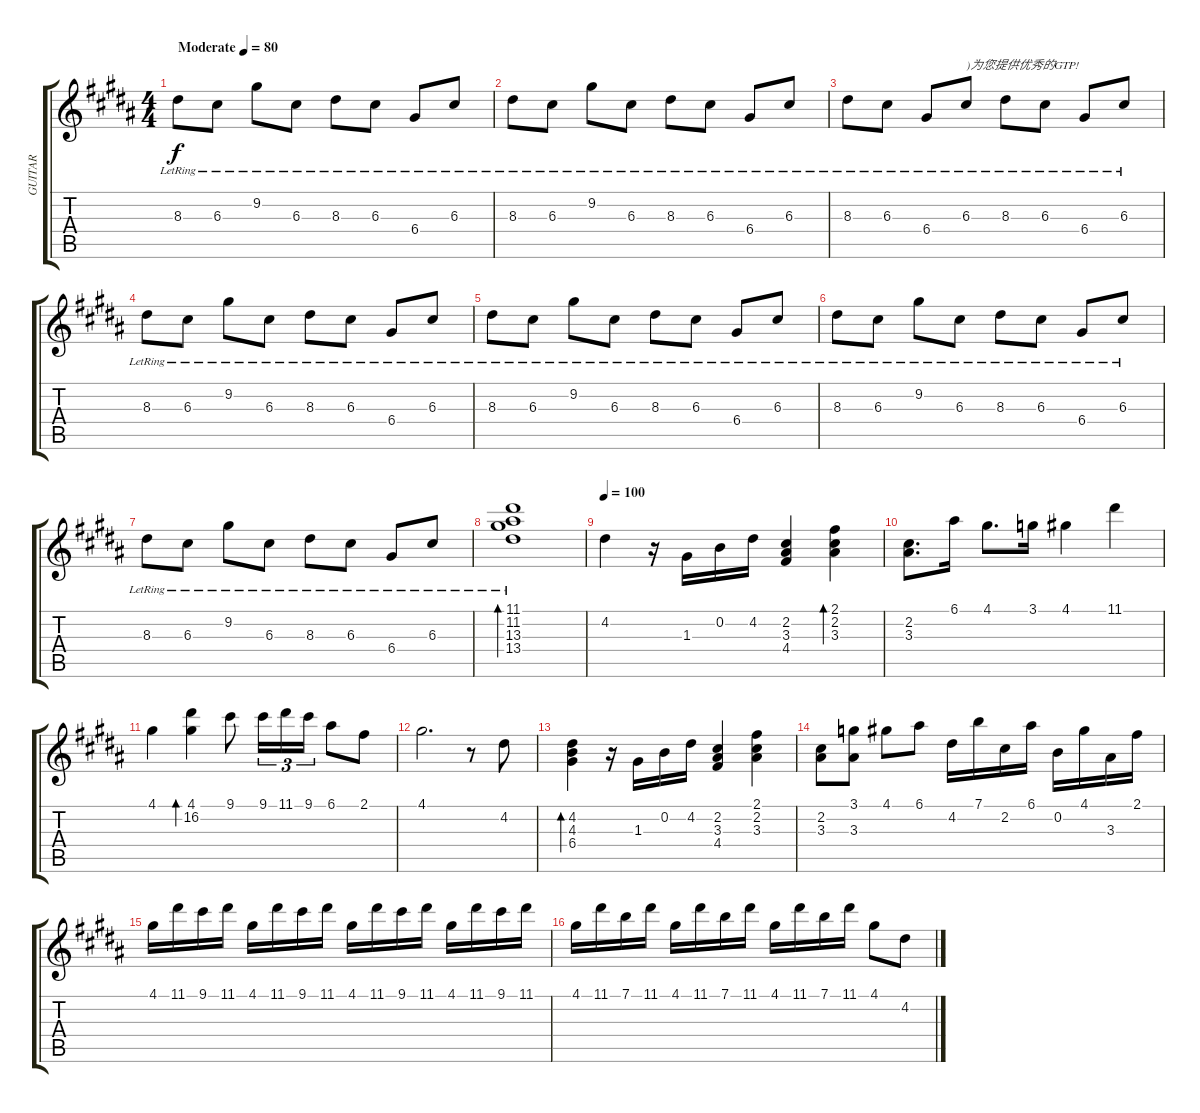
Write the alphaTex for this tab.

\track ("GUITAR" "GUITAR") {instrument electricguitarclean}
\staff {score tabs}
\tuning (E4 B3 G3 D3 A2 E2) {hide}
\ts (4 4)
\tempo (80 "Moderate")
\clef g2
\ks b
8.3{lr}.8{dy f instrument electricguitarclean} 6.3{lr}.8 9.2{lr}.8 6.3{lr}.8 8.3{lr}.8 6.3{lr}.8 6.4{lr}.8 6.3{lr}.8 |
8.3{lr}.8 6.3{lr}.8 9.2{lr}.8 6.3{lr}.8 8.3{lr}.8 6.3{lr}.8 6.4{lr}.8 6.3{lr}.8 |
8.3{lr}.8 6.3{lr}.8 6.4{lr}.8 6.3{lr}.8{txt ")为您提供优秀的GTP!"} 8.3{lr}.8 6.3{lr}.8 6.4{lr}.8 6.3{lr}.8 |
8.3{lr}.8 6.3{lr}.8 9.2{lr}.8 6.3{lr}.8 8.3{lr}.8 6.3{lr}.8 6.4{lr}.8 6.3{lr}.8 |
8.3{lr}.8 6.3{lr}.8 9.2{lr}.8 6.3{lr}.8 8.3{lr}.8 6.3{lr}.8 6.4{lr}.8 6.3{lr}.8 |
8.3{lr}.8 6.3{lr}.8 9.2{lr}.8 6.3{lr}.8 8.3{lr}.8 6.3{lr}.8 6.4{lr}.8 6.3{lr}.8 |
8.3{lr}.8 6.3{lr}.8 9.2{lr}.8 6.3{lr}.8 8.3{lr}.8 6.3{lr}.8 6.4{lr}.8 6.3{lr}.8 |
(11.1{lr} 11.2{lr} 13.3{lr} 13.4{lr}).1{bd 240} |
\tempo 100
4.2.4 r.16 1.3.16 0.2.16 4.2.16 (2.2 3.3 4.4).4 (2.1 2.2 3.3).4{bd 240} |
(2.2 3.3).8{d} 6.1.16 4.1.8{d} 3.1.16 4.1.4 11.1.4 |
4.1.4 (4.1 16.2).4{bd 240} 9.1.8 9.1.16{tu (3 2)} 11.1.16{tu (3 2)} 9.1.16{tu (3 2)} 6.1.8 2.1.8 |
4.1.2{d} r.8 4.2.8 |
(4.2 4.3 6.4).4{bd 240} r.16 1.3.16 0.2.16 4.2.16 (2.2 3.3 4.4).4 (2.1 2.2 3.3).4 |
(2.2 3.3).8 (3.1 3.3).8 4.1.8 6.1.8 4.2.16 7.1.16 2.2.16 6.1.16 0.2.16 4.1.16 3.3.16 2.1.16 |
4.1.16 11.1.16 9.1.16 11.1.16 4.1.16 11.1.16 9.1.16 11.1.16 4.1.16 11.1.16 9.1.16 11.1.16 4.1.16 11.1.16 9.1.16 11.1.16 |
4.1.16 11.1.16 7.1.16 11.1.16 4.1.16 11.1.16 7.1.16 11.1.16 4.1.16 11.1.16 7.1.16 11.1.16 4.1.8 4.2.8
